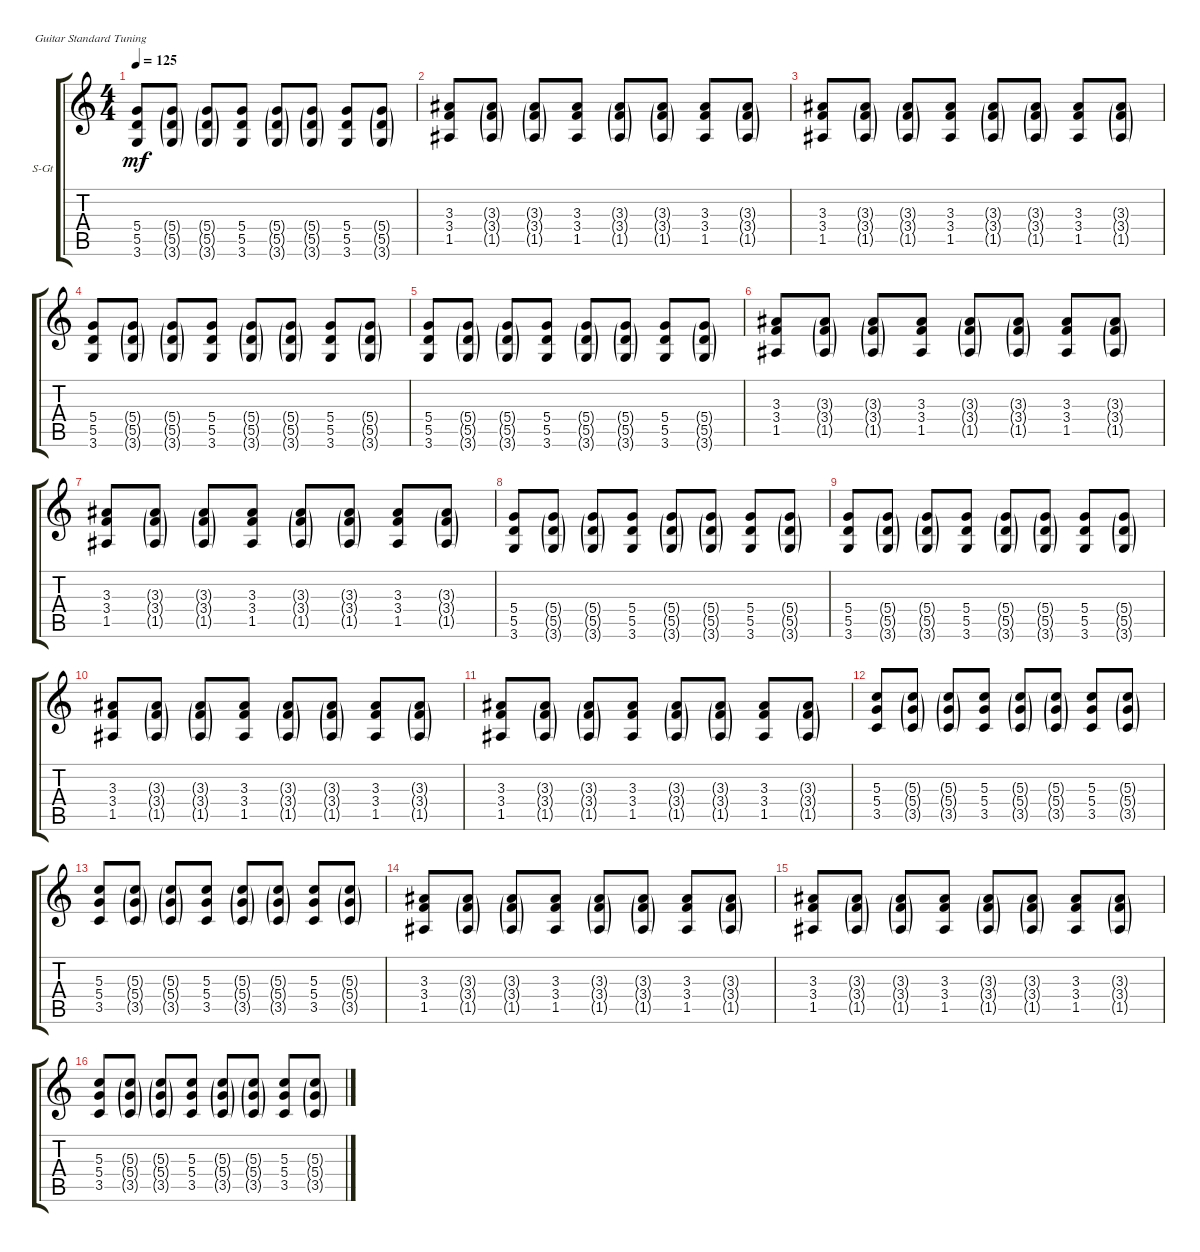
\defaultSystemsLayout 4
\bracketExtendMode groupsimilarinstruments
\firstSystemTrackNameOrientation horizontal
\otherSystemsTrackNameOrientation horizontal
\track ("Guitar 1" "S-Gt") {instrument acousticguitarsteel}
\staff {score tabs}
\tuning (E4 B3 G3 D3 A2 E2)
\ts (4 4)
\tempo 125
\clef g2
\ks c
(5.5 5.4 3.6).8{dy mf} (5.5{g} 5.4{g} 3.6{g}).8 (5.5{g} 5.4{g} 3.6{g}).8 (5.5 5.4 3.6).8 (5.5{g} 5.4{g} 3.6{g}).8 (5.5{g} 5.4{g} 3.6{g}).8 (5.5 5.4 3.6).8 (5.5{g} 5.4{g} 3.6{g}).8 |
(1.5 3.4 3.3).8 (1.5{g} 3.4{g} 3.3{g}).8 (1.5{g} 3.4{g} 3.3{g}).8 (1.5 3.4 3.3).8 (1.5{g} 3.4{g} 3.3{g}).8 (1.5{g} 3.4{g} 3.3{g}).8 (1.5 3.4 3.3).8 (1.5{g} 3.4{g} 3.3{g}).8 |
(1.5 3.4 3.3).8 (1.5{g} 3.4{g} 3.3{g}).8 (1.5{g} 3.4{g} 3.3{g}).8 (1.5 3.4 3.3).8 (1.5{g} 3.4{g} 3.3{g}).8 (1.5{g} 3.4{g} 3.3{g}).8 (1.5 3.4 3.3).8 (1.5{g} 3.4{g} 3.3{g}).8 |
(5.5 5.4 3.6).8 (5.5{g} 5.4{g} 3.6{g}).8 (5.5{g} 5.4{g} 3.6{g}).8 (5.5 5.4 3.6).8 (5.5{g} 5.4{g} 3.6{g}).8 (5.5{g} 5.4{g} 3.6{g}).8 (5.5 5.4 3.6).8 (5.5{g} 5.4{g} 3.6{g}).8 |
(5.5 5.4 3.6).8 (5.5{g} 5.4{g} 3.6{g}).8 (5.5{g} 5.4{g} 3.6{g}).8 (5.5 5.4 3.6).8 (5.5{g} 5.4{g} 3.6{g}).8 (5.5{g} 5.4{g} 3.6{g}).8 (5.5 5.4 3.6).8 (5.5{g} 5.4{g} 3.6{g}).8 |
(1.5 3.4 3.3).8 (1.5{g} 3.4{g} 3.3{g}).8 (1.5{g} 3.4{g} 3.3{g}).8 (1.5 3.4 3.3).8 (1.5{g} 3.4{g} 3.3{g}).8 (1.5{g} 3.4{g} 3.3{g}).8 (1.5 3.4 3.3).8 (1.5{g} 3.4{g} 3.3{g}).8 |
(1.5 3.4 3.3).8 (1.5{g} 3.4{g} 3.3{g}).8 (1.5{g} 3.4{g} 3.3{g}).8 (1.5 3.4 3.3).8 (1.5{g} 3.4{g} 3.3{g}).8 (1.5{g} 3.4{g} 3.3{g}).8 (1.5 3.4 3.3).8 (1.5{g} 3.4{g} 3.3{g}).8 |
(5.5 5.4 3.6).8 (5.5{g} 5.4{g} 3.6{g}).8 (5.5{g} 5.4{g} 3.6{g}).8 (5.5 5.4 3.6).8 (5.5{g} 5.4{g} 3.6{g}).8 (5.5{g} 5.4{g} 3.6{g}).8 (5.5 5.4 3.6).8 (5.5{g} 5.4{g} 3.6{g}).8 |
(5.5 5.4 3.6).8 (5.5{g} 5.4{g} 3.6{g}).8 (5.5{g} 5.4{g} 3.6{g}).8 (5.5 5.4 3.6).8 (5.5{g} 5.4{g} 3.6{g}).8 (5.5{g} 5.4{g} 3.6{g}).8 (5.5 5.4 3.6).8 (5.5{g} 5.4{g} 3.6{g}).8 |
(1.5 3.4 3.3).8 (1.5{g} 3.4{g} 3.3{g}).8 (1.5{g} 3.4{g} 3.3{g}).8 (1.5 3.4 3.3).8 (1.5{g} 3.4{g} 3.3{g}).8 (1.5{g} 3.4{g} 3.3{g}).8 (1.5 3.4 3.3).8 (1.5{g} 3.4{g} 3.3{g}).8 |
(1.5 3.4 3.3).8 (1.5{g} 3.4{g} 3.3{g}).8 (1.5{g} 3.4{g} 3.3{g}).8 (1.5 3.4 3.3).8 (1.5{g} 3.4{g} 3.3{g}).8 (1.5{g} 3.4{g} 3.3{g}).8 (1.5 3.4 3.3).8 (1.5{g} 3.4{g} 3.3{g}).8 |
(3.5 5.4 5.3).8 (3.5{g} 5.4{g} 5.3{g}).8 (3.5{g} 5.4{g} 5.3{g}).8 (3.5 5.4 5.3).8 (3.5{g} 5.4{g} 5.3{g}).8 (3.5{g} 5.4{g} 5.3{g}).8 (3.5 5.4 5.3).8 (3.5{g} 5.4{g} 5.3{g}).8 |
(3.5 5.4 5.3).8 (3.5{g} 5.4{g} 5.3{g}).8 (3.5{g} 5.4{g} 5.3{g}).8 (3.5 5.4 5.3).8 (3.5{g} 5.4{g} 5.3{g}).8 (3.5{g} 5.4{g} 5.3{g}).8 (3.5 5.4 5.3).8 (3.5{g} 5.4{g} 5.3{g}).8 |
(1.5 3.4 3.3).8 (1.5{g} 3.4{g} 3.3{g}).8 (1.5{g} 3.4{g} 3.3{g}).8 (1.5 3.4 3.3).8 (1.5{g} 3.4{g} 3.3{g}).8 (1.5{g} 3.4{g} 3.3{g}).8 (1.5 3.4 3.3).8 (1.5{g} 3.4{g} 3.3{g}).8 |
(1.5 3.4 3.3).8 (1.5{g} 3.4{g} 3.3{g}).8 (1.5{g} 3.4{g} 3.3{g}).8 (1.5 3.4 3.3).8 (1.5{g} 3.4{g} 3.3{g}).8 (1.5{g} 3.4{g} 3.3{g}).8 (1.5 3.4 3.3).8 (1.5{g} 3.4{g} 3.3{g}).8 |
(3.5 5.4 5.3).8 (3.5{g} 5.4{g} 5.3{g}).8 (3.5{g} 5.4{g} 5.3{g}).8 (3.5 5.4 5.3).8 (3.5{g} 5.4{g} 5.3{g}).8 (3.5{g} 5.4{g} 5.3{g}).8 (3.5 5.4 5.3).8 (3.5{g} 5.4{g} 5.3{g}).8
